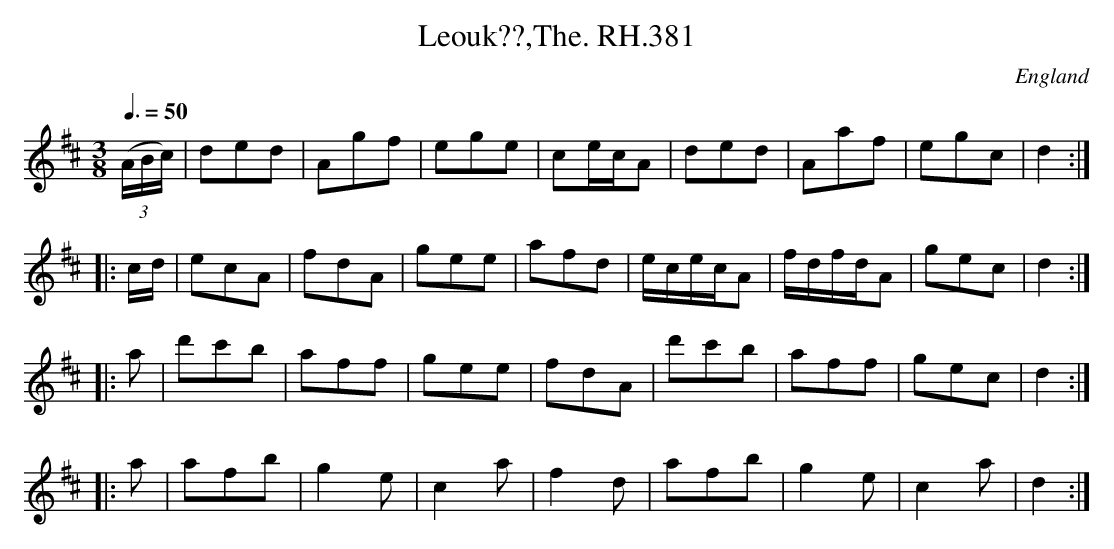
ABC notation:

X:1
T:Leouk??,The. RH.381
O:England
M:3/8
L:1/8
Q:3/8=50
K:D major
((3A/B/c/)|ded|Agf|ege|ce/c/A|\
ded|Aaf|egc|d2:|!
|:c/d/|ecA|fdA|gee|afd|\
e/c/e/c/A|f/d/f/d/A|gec|d2:|!
|:a|d'c'b|aff|gee|fdA|\
d'c'b|aff|gec|d2:|!
|:a|afb|g2e|c2a|f2d|\
afb|g2e|c2a|d2:|
